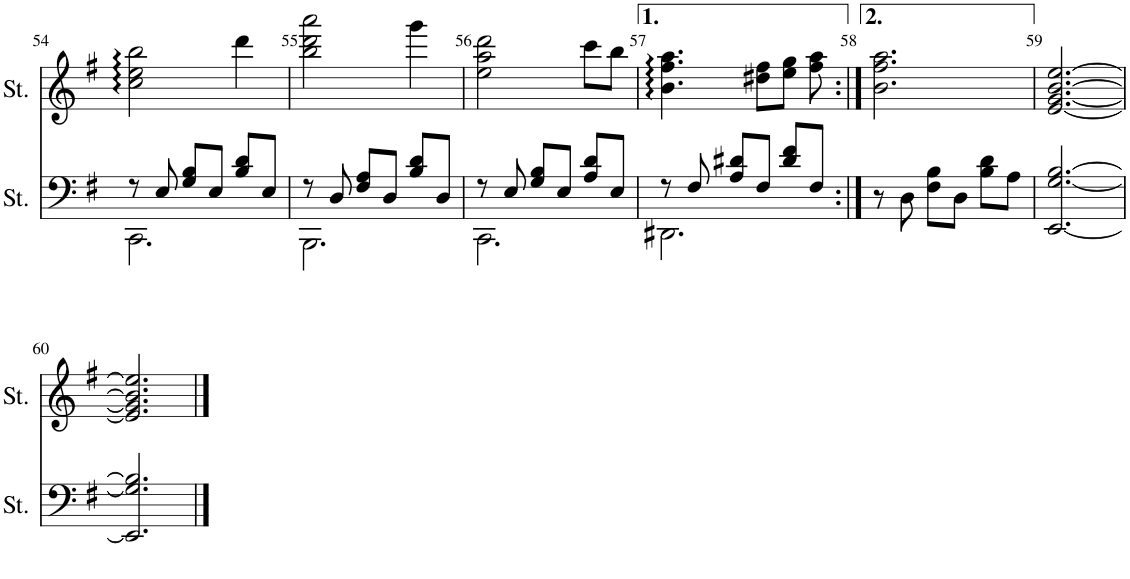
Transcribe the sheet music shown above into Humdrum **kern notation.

**kern	**kern
*part2	*part1
*staff2	*staff1
*I"Cordes	*I"Cordes
!!LO:PB:g=z
*clefF4	*clefG2
*k[f#]	*k[f#]
*M3/4	*M3/4
=54	=54
*^	*
8r	2.CC\	2cc\ 2ee\ 2bb\
8E/	.	.
8G/ 8B/L	.	.
8E/J	.	.
8B/ 8d/L	.	4ddd\
8E/J	.	.
=55	=55	=55
8r	2.BBB\	2bb\ 2ddd\ 2aaa\
8D/	.	.
8F#/ 8A/L	.	.
8D/J	.	.
8B/ 8d/L	.	4ggg\
8D/J	.	.
=56	=56	=56
8r	2.CC\	2ee\ 2aa\ 2ddd\
8E/	.	.
8G/ 8B/L	.	.
8E/J	.	.
8A/ 8d/L	.	8ccc\L
8E/J	.	8bb\J
=57	=57	=57
8r	2.DD#X\	4.b\ 4.ff#\ 4.aa\
8F#/	.	.
8A/ 8d#X/L	.	.
8F#/J	.	8dd#X\ 8ff#\L
8d#/ 8f#/L	.	8ee\ 8gg\J
8F#/J	.	8ff#\ 8aa\
*v	*v	*
=58:|!	=58:|!
8r	2.b\ 2.ff#\ 2.aa\
8D\	.
8F#\ 8B\L	.
8D\J	.
8B\ 8d\L	.
8A\J	.
=59	=59
[2.EE/ [2.G/ [2.B/	[2.e/ [2.g/ [2.b/ [2.ee/
!!LO:LB:g=z
=60	=60
2.EE/] 2.G/] 2.B/]	2.e/] 2.g/] 2.b/] 2.ee/]
==	==
*-	*-
